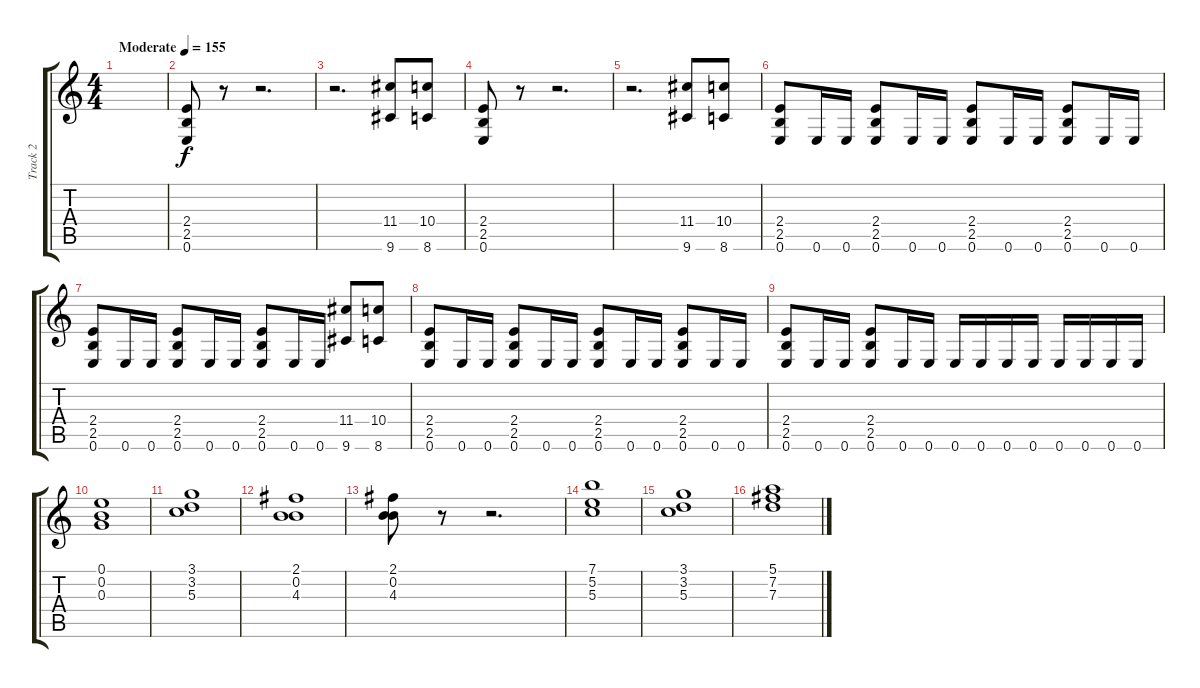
\track ("Track 2" "Track 2") {instrument distortionguitar}
\staff {score tabs}
\tuning (E4 B3 G3 D3 A2 E2) {hide}
\ts (4 4)
\tempo (155 "Moderate")
\clef g2
\ks c
|
(2.4 2.5 0.6).8 r.8 r.2{d} |
r.2{d} (11.4 9.6).8 (10.4 8.6).8 |
(2.4 2.5 0.6).8 r.8 r.2{d} |
r.2{d} (11.4 9.6).8 (10.4 8.6).8 |
(2.4 2.5 0.6).8 0.6.16 0.6.16 (2.4 2.5 0.6).8 0.6.16 0.6.16 (2.4 2.5 0.6).8 0.6.16 0.6.16 (2.4 2.5 0.6).8 0.6.16 0.6.16 |
(2.4 2.5 0.6).8 0.6.16 0.6.16 (2.4 2.5 0.6).8 0.6.16 0.6.16 (2.4 2.5 0.6).8 0.6.16 0.6.16 (11.4 9.6).8 (10.4 8.6).8 |
(2.4 2.5 0.6).8 0.6.16 0.6.16 (2.4 2.5 0.6).8 0.6.16 0.6.16 (2.4 2.5 0.6).8 0.6.16 0.6.16 (2.4 2.5 0.6).8 0.6.16 0.6.16 |
(2.4 2.5 0.6).8 0.6.16 0.6.16 (2.4 2.5 0.6).8 0.6.16 0.6.16 0.6.16 0.6.16 0.6.16 0.6.16 0.6.16 0.6.16 0.6.16 0.6.16 |
(0.1 0.2 0.3).1{volume 9} |
(3.1 3.2 5.3).1 |
(2.1 0.2 4.3).1 |
(2.1 0.2 4.3).8 r.8 r.2{d} |
(7.1 5.2 5.3).1 |
(3.1 3.2 5.3).1 |
(5.1 7.2 7.3).1
